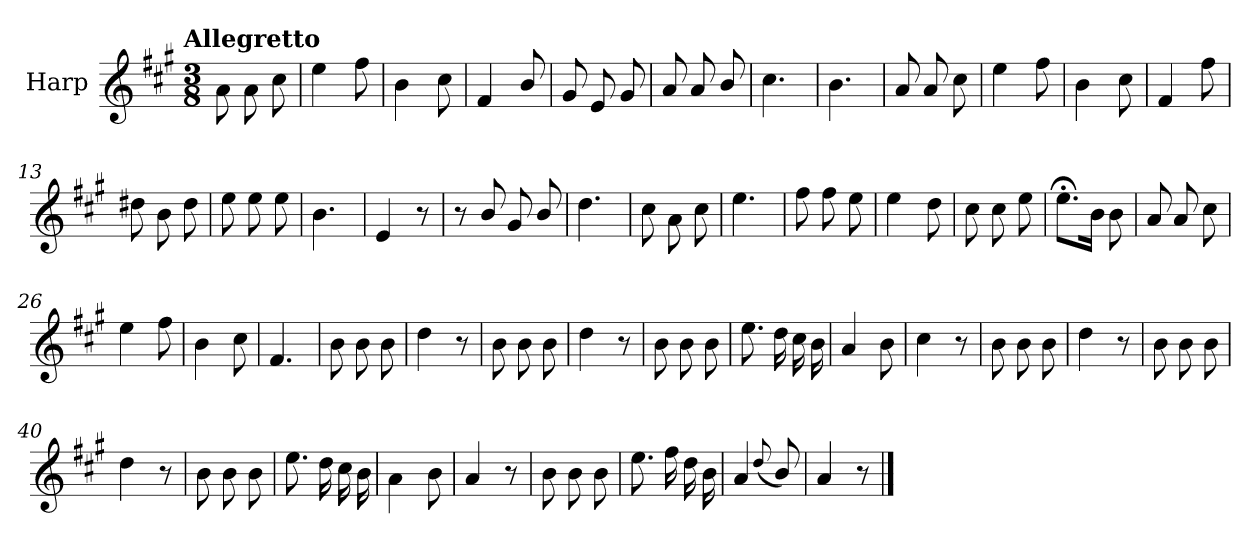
**kern
*part1
*staff1
*I"Harp
*I'Hrp.
*clefG2
*k[f#c#g#]
!!LO:TX:omd:t=Allegretto
*M3/8
*MM116
=1
8a\
8a\
8cc#\
=2
4ee\
8ff#\
=3
4b\
8cc#\
=4
4f#/
8b/
=5
8g#/
8e/
8g#/
=6
8a/
8a/
8b/
=7
4.cc#\
=8
4.b\
=9
8a/
8a/
8cc#\
=10
4ee\
8ff#\
=11
4b\
8cc#\
!!LO:LB:g=z
=12
4f#/
8ff#\
=13
8dd#X\
8b\
8dd#\
=14
8ee\
8ee\
8ee\
=15
4.b\
=16
4e/
8r
=17
8r
8b/
8g#/
8b/
=18
4.dd\
=19
8cc#\
8a\
8cc#\
=20
4.ee\
=21
8ff#\
8ff#\
8ee\
=22
4ee\
8dd\
=23
8cc#\
8cc#\
8ee\
=24
8.ee;<\L
16b\Jk
8b\
!!LO:LB:g=z
=25
8a/
8a/
8cc#\
=26
4ee\
8ff#\
=27
4b\
8cc#\
=28
4.f#/
=29
8b\
8b\
8b\
=30
4dd\
8r
=31
8b\
8b\
8b\
=32
4dd\
8r
=33
8b\
8b\
8b\
=34
8.ee\
16dd\
16cc#\
16b\
=35
4a/
8b\
=36
4cc#\
8r
=37
8b\
8b\
8b\
!!LO:LB:g=z
=38
4dd\
8r
=39
8b\
8b\
8b\
=40
4dd\
8r
=41
8b\
8b\
8b\
=42
8.ee\
16dd\
16cc#\
16b\
=43
4a\
8b\
=44
4a/
8r
=45
8b\
8b\
8b\
=46
8.ee\
16ff#\
16dd\
16b\
=47
4a/
(<8qqdd/
8b/)
=48
4a/
8r
==
*-
